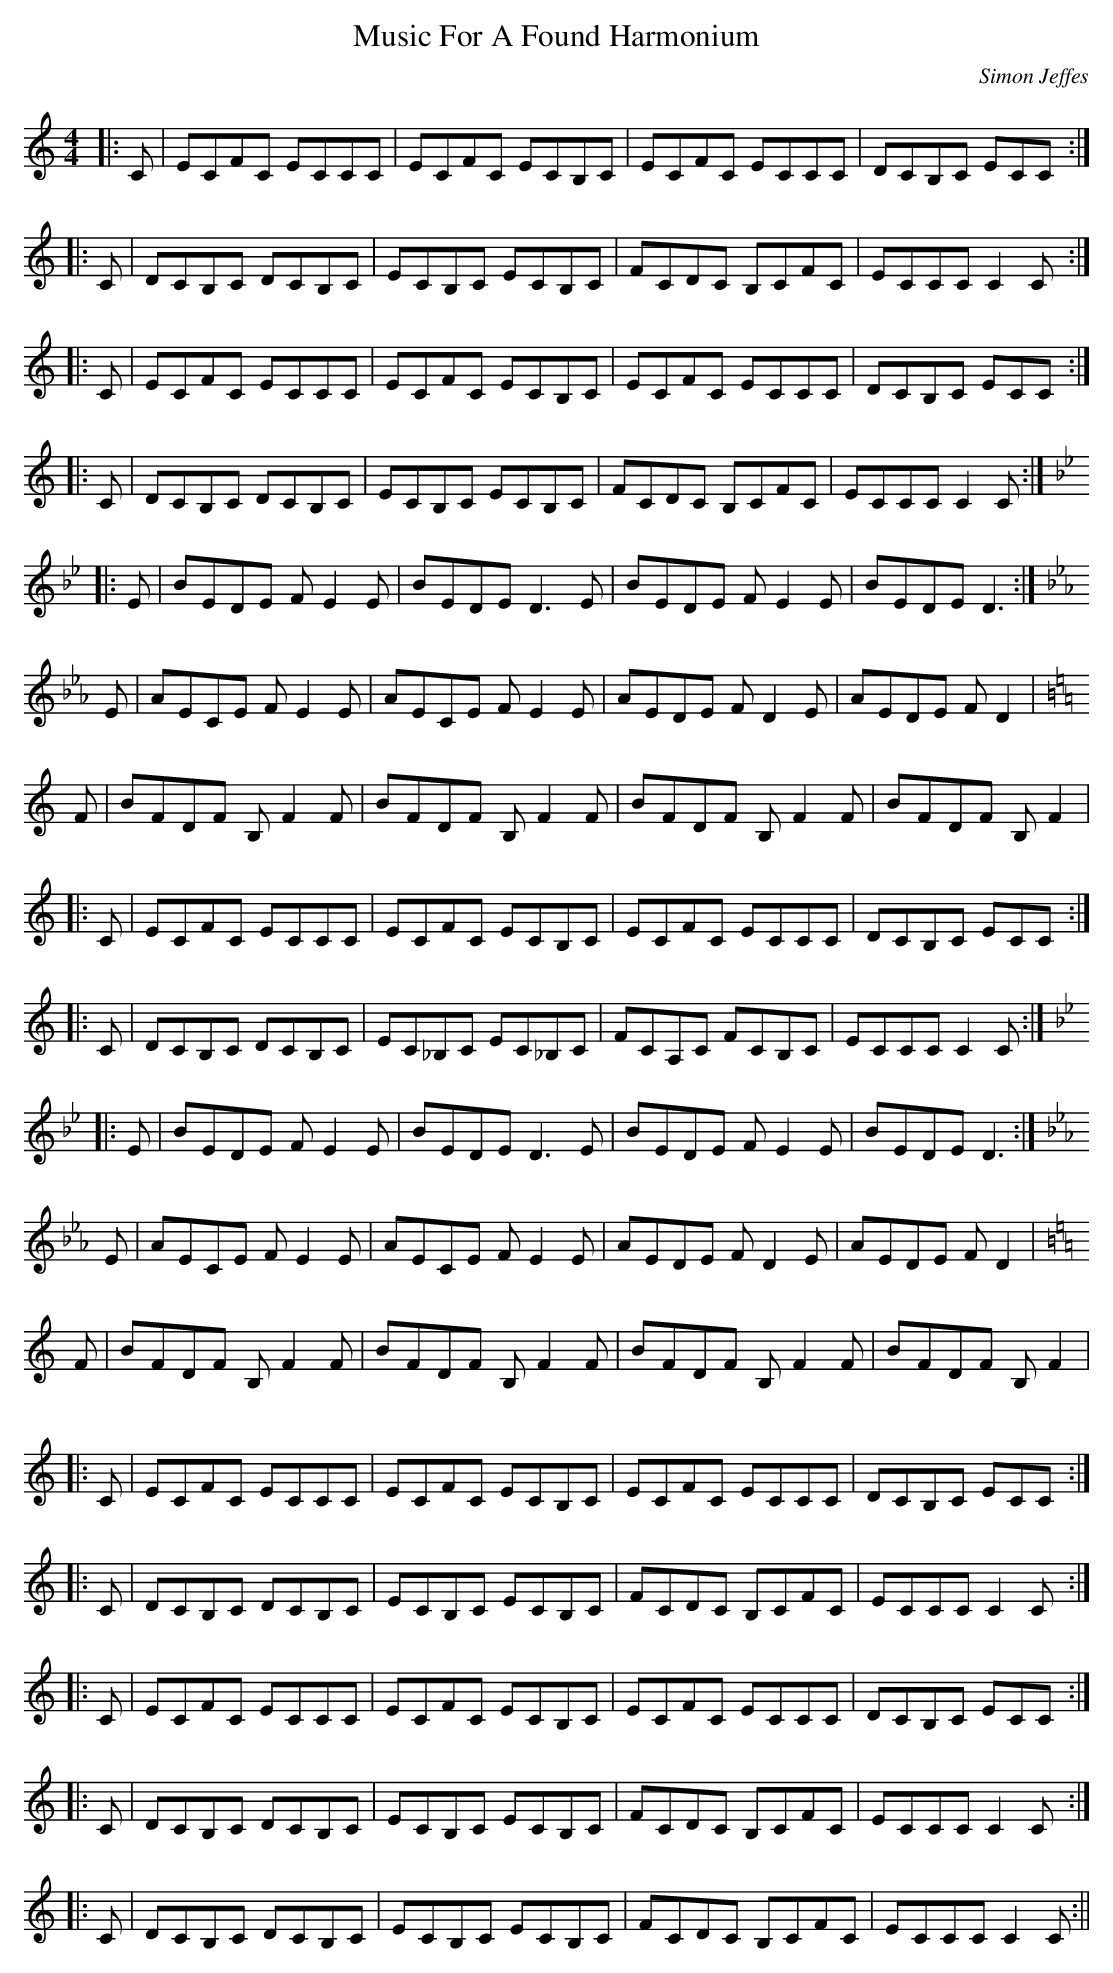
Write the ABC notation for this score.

X:1
T:Music For A Found Harmonium
M:4/4
L:1/8
C:Simon Jeffes
K:C
|:C|ECFC ECCC|ECFC ECB,C|ECFC ECCC|DCB,C ECC:|
|:C|DCB,C DCB,C|ECB,C ECB,C|FCDC B,CFC|ECCC C2C:|
|:C|ECFC ECCC|ECFC ECB,C|ECFC ECCC|DCB,C ECC:|
|:C|DCB,C DCB,C|ECB,C ECB,C|FCDC B,CFC|ECCC C2C:|
K:Bb
 |:E|BEDE FE2E|BEDE D3E|BEDE FE2E|BEDE D3:|
K:Eb
 E|AECE FE2E|AECE FE2E|AEDE FD2E|AEDE FD2|
K:C
 F|BFDF B,F2F|BFDF B,F2F|BFDF B,F2F|BFDF B,F2|
|:C|ECFC ECCC|ECFC ECB,C|ECFC ECCC|DCB,C ECC:|
|:C|DCB,C DCB,C|EC_B,C EC_B,C|FCA,C FCB,C|ECCC C2C:|
K:Bb
 |:E|BEDE FE2E|BEDE D3E|BEDE FE2E|BEDE D3:|
K:Eb
 E|AECE FE2E|AECE FE2E|AEDE FD2E|AEDE FD2|
K:C
 F|BFDF B,F2F|BFDF B,F2F|BFDF B,F2F|BFDF B,F2|
|:C|ECFC ECCC|ECFC ECB,C|ECFC ECCC|DCB,C ECC:|
|:C|DCB,C DCB,C|ECB,C ECB,C|FCDC B,CFC|ECCC C2C:|
|:C|ECFC ECCC|ECFC ECB,C|ECFC ECCC|DCB,C ECC:|
|:C|DCB,C DCB,C|ECB,C ECB,C|FCDC B,CFC|ECCC C2C:|
|:C|DCB,C DCB,C|ECB,C ECB,C|FCDC B,CFC|ECCC C2C:||
